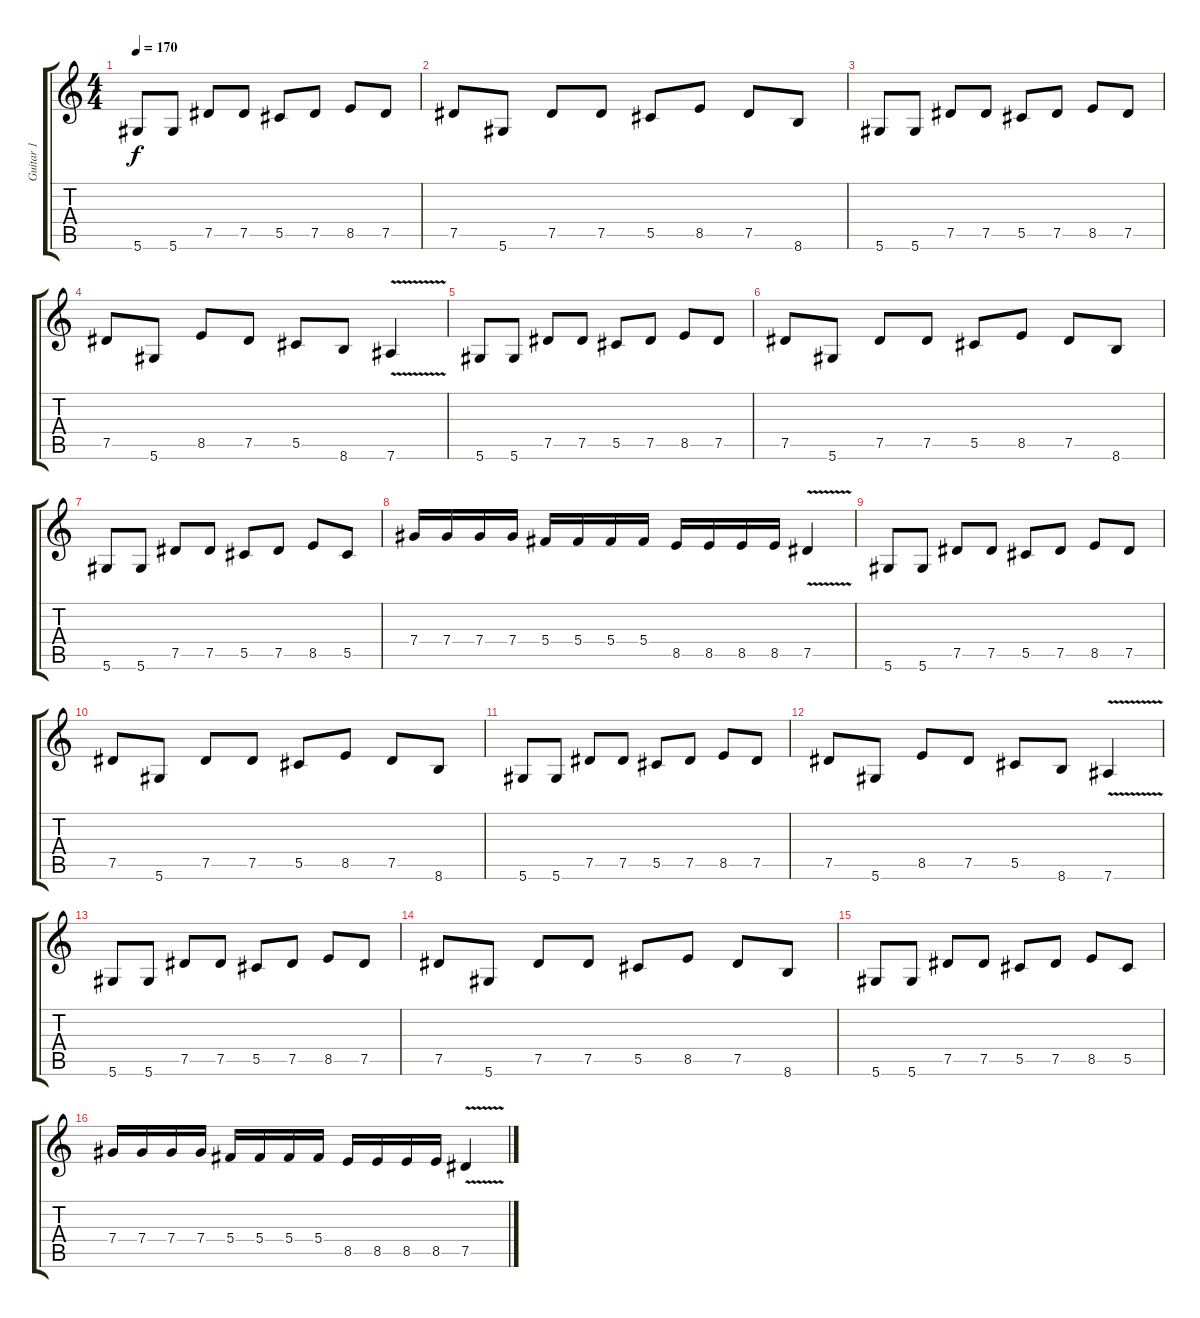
\track ("Guitar 1" "Guitar 1") {instrument overdrivenguitar}
\staff {score tabs}
\tuning (Eb4 Bb3 Gb3 Db3 Ab2 Eb2) {hide}
\ts (4 4)
\section ("" "")
\tempo 170
\clef g2
\ks c
5.6.8{dy f} 5.6.8 7.5.8 7.5.8 5.5.8 7.5.8 8.5.8 7.5.8 |
7.5.8 5.6.8 7.5.8 7.5.8 5.5.8 8.5.8 7.5.8 8.6.8 |
5.6.8 5.6.8 7.5.8 7.5.8 5.5.8 7.5.8 8.5.8 7.5.8 |
7.5.8 5.6.8 8.5.8 7.5.8 5.5.8 8.6.8 7.6{v}.4 |
5.6.8 5.6.8 7.5.8 7.5.8 5.5.8 7.5.8 8.5.8 7.5.8 |
7.5.8 5.6.8 7.5.8 7.5.8 5.5.8 8.5.8 7.5.8 8.6.8 |
5.6.8 5.6.8 7.5.8 7.5.8 5.5.8 7.5.8 8.5.8 5.5.8 |
7.4.16 7.4.16 7.4.16 7.4.16 5.4.16 5.4.16 5.4.16 5.4.16 8.5.16 8.5.16 8.5.16 8.5.16 7.5{v}.4 |
5.6.8 5.6.8 7.5.8 7.5.8 5.5.8 7.5.8 8.5.8 7.5.8 |
7.5.8 5.6.8 7.5.8 7.5.8 5.5.8 8.5.8 7.5.8 8.6.8 |
5.6.8 5.6.8 7.5.8 7.5.8 5.5.8 7.5.8 8.5.8 7.5.8 |
7.5.8 5.6.8 8.5.8 7.5.8 5.5.8 8.6.8 7.6{v}.4 |
5.6.8 5.6.8 7.5.8 7.5.8 5.5.8 7.5.8 8.5.8 7.5.8 |
7.5.8 5.6.8 7.5.8 7.5.8 5.5.8 8.5.8 7.5.8 8.6.8 |
5.6.8 5.6.8 7.5.8 7.5.8 5.5.8 7.5.8 8.5.8 5.5.8 |
7.4.16 7.4.16 7.4.16 7.4.16 5.4.16 5.4.16 5.4.16 5.4.16 8.5.16 8.5.16 8.5.16 8.5.16 7.5{v}.4
